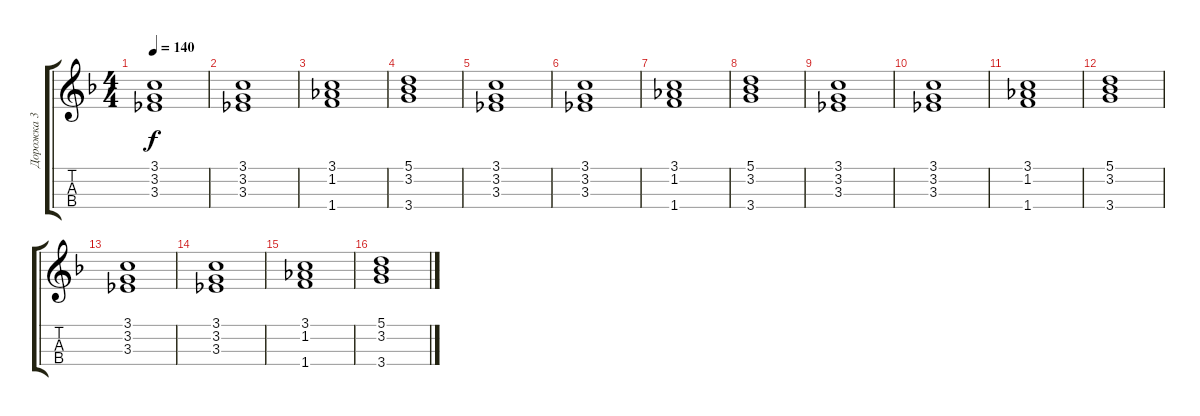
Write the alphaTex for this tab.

\track ("Дорожка 3" "Дорожка 3") {instrument acousticguitarnylon}
\staff {score tabs}
\tuning (A3 E3 C3 G3) {hide}
\ts (4 4)
\tempo 140
\clef g2
\ks dminor
(3.1 3.2 3.3).1{dy f} |
(3.1 3.2 3.3).1 |
(3.1 1.2 1.4).1 |
(5.1 3.2 3.4).1 |
(3.1 3.2 3.3).1 |
(3.1 3.2 3.3).1 |
(3.1 1.2 1.4).1 |
(5.1 3.2 3.4).1 |
(3.1 3.2 3.3).1 |
(3.1 3.2 3.3).1 |
(3.1 1.2 1.4).1 |
(5.1 3.2 3.4).1 |
(3.1 3.2 3.3).1 |
(3.1 3.2 3.3).1 |
(3.1 1.2 1.4).1 |
(5.1 3.2 3.4).1
